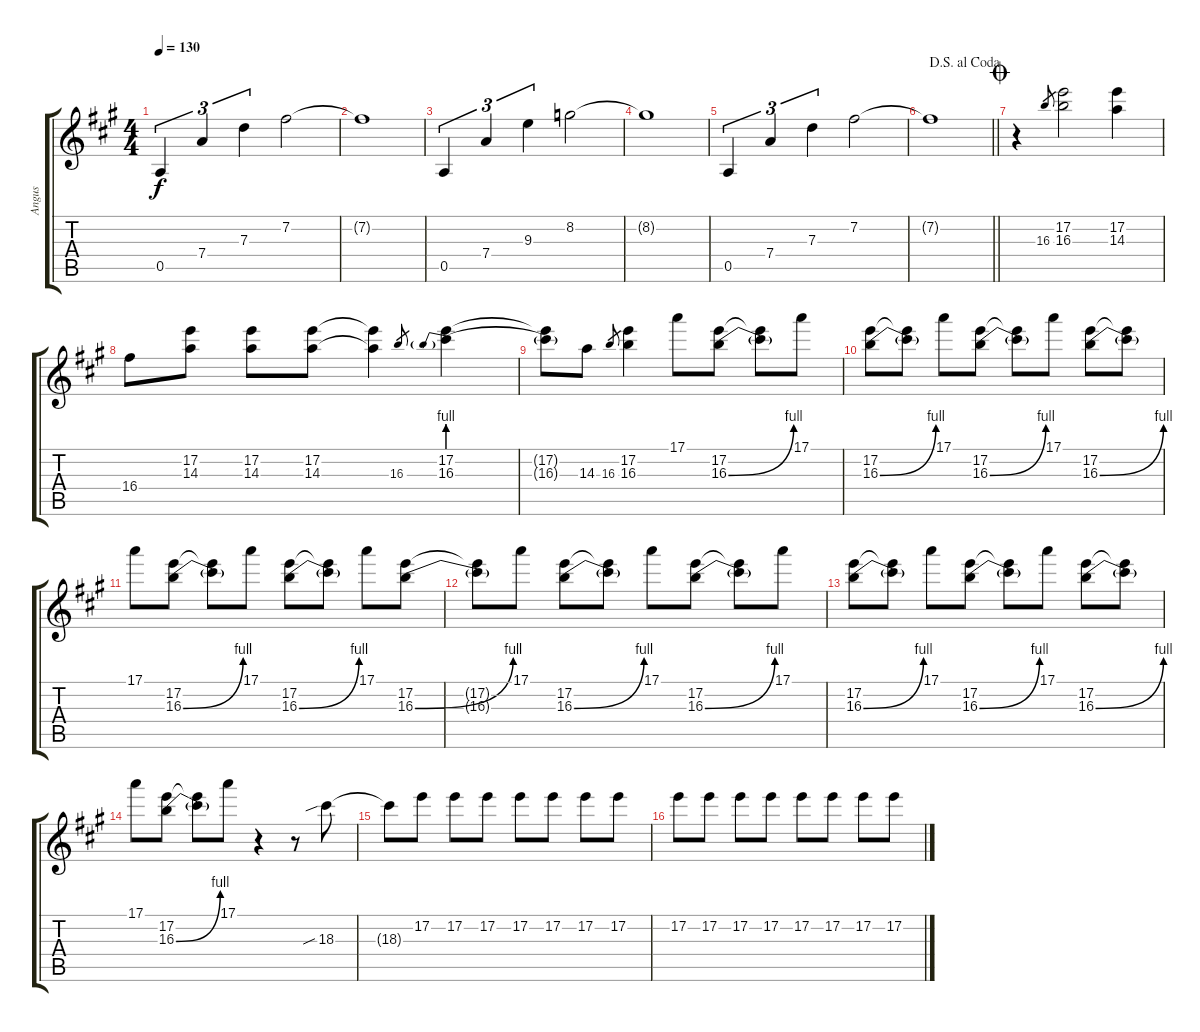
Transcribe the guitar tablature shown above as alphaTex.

\track ("Angus" "Angus") {instrument distortionguitar}
\staff {score tabs}
\tuning (E4 B3 G3 D3 A2 E2) {hide}
\ts (4 4)
\tempo 130
\clef g2
\ks a
0.5.4{tu (3 2) dy f} 7.4.4{tu (3 2)} 7.3.4{tu (3 2)} 7.2.2 |
7.2{t}.1 |
0.5.4{tu (3 2)} 7.4.4{tu (3 2)} 9.3.4{tu (3 2)} 8.2.2 |
8.2{t}.1 |
0.5.4{tu (3 2)} 7.4.4{tu (3 2)} 7.3.4{tu (3 2)} 7.2.2 |
\jump dalsegnoalcoda
\barLineRight lightlight
7.2{t}.1 |
\jump coda
r.4 16.3.8{gr} (17.2 16.3).2 (17.2 14.3).4 |
16.4.8 (17.2 14.3).8 (17.2 14.3).8 (17.2 14.3).8 (17.2{t} 14.3{t}).4 16.3.8{gr} (17.2 16.3{be (prebend 0 4 60 4)}).4 |
(17.2{t} 16.3{t}).8 14.3.8 16.3.8{gr} (17.2 16.3).4 17.1.8 (17.2 16.3{be (bend 0 0 60 4)}).8 (17.2{t} 16.3{t}).8 17.1.8 |
(17.2 16.3{be (bend 0 0 60 4)}).8 (17.2{t} 16.3{t}).8 17.1.8 (17.2 16.3{be (bend 0 0 60 4)}).8 (17.2{t} 16.3{t}).8 17.1.8 (17.2 16.3{be (bend 0 0 60 4)}).8 (17.2{t} 16.3{t}).8 |
17.1.8 (17.2 16.3{be (bend 0 0 60 4)}).8 (17.2{t} 16.3{t}).8 17.1.8 (17.2 16.3{be (bend 0 0 60 4)}).8 (17.2{t} 16.3{t}).8 17.1.8 (17.2 16.3{be (bend 0 0 60 4)}).8 |
(17.2{t} 16.3{t}).8 17.1.8 (17.2 16.3{be (bend 0 0 60 4)}).8 (17.2{t} 16.3{t}).8 17.1.8 (17.2 16.3{be (bend 0 0 60 4)}).8 (17.2{t} 16.3{t}).8 17.1.8 |
(17.2 16.3{be (bend 0 0 60 4)}).8 (17.2{t} 16.3{t}).8 17.1.8 (17.2 16.3{be (bend 0 0 60 4)}).8 (17.2{t} 16.3{t}).8 17.1.8 (17.2 16.3{be (bend 0 0 60 4)}).8 (17.2{t} 16.3{t}).8 |
17.1.8 (17.2 16.3{be (bend 0 0 60 4)}).8 (17.2{t} 16.3{t}).8 17.1.8 r.4 r.8 18.3{sib}.8 |
18.3{t}.8 17.2.8 17.2.8 17.2.8 17.2.8 17.2.8 17.2.8 17.2.8 |
17.2.8 17.2.8 17.2.8 17.2.8 17.2.8 17.2.8 17.2.8 17.2.8
